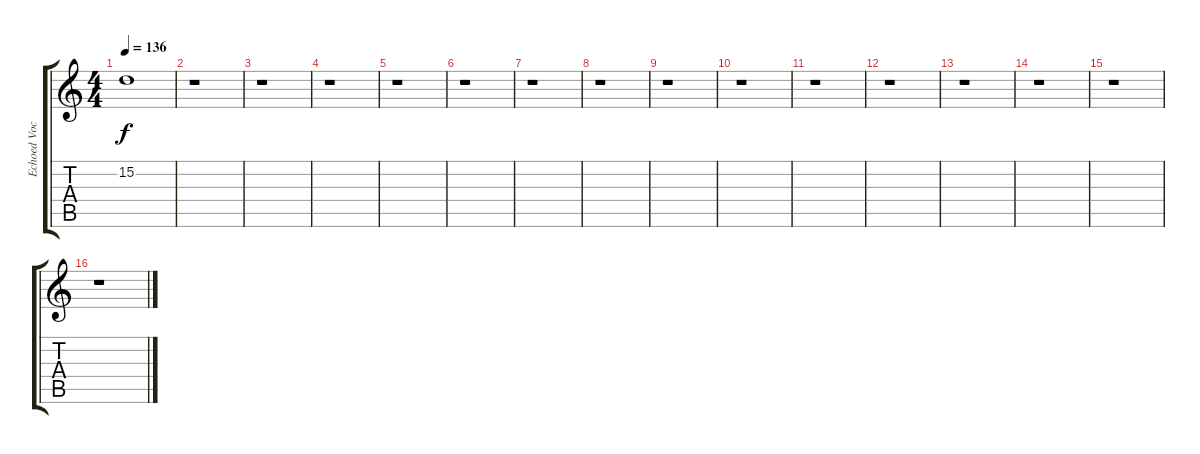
\track ("Echoed Vocals" "Echoed Voc") {instrument lead6voice}
\staff {score tabs}
\tuning (E4 B3 G3 D3 A2 E2) {hide}
\ts (4 4)
\tempo 136
\clef g2
\ks c
15.2{t}.1{dy f} |
r.1 |
r.1 |
r.1 |
r.1 |
r.1 |
r.1 |
r.1 |
r.1 |
r.1 |
r.1 |
r.1 |
r.1 |
r.1 |
r.1 |
r.1
